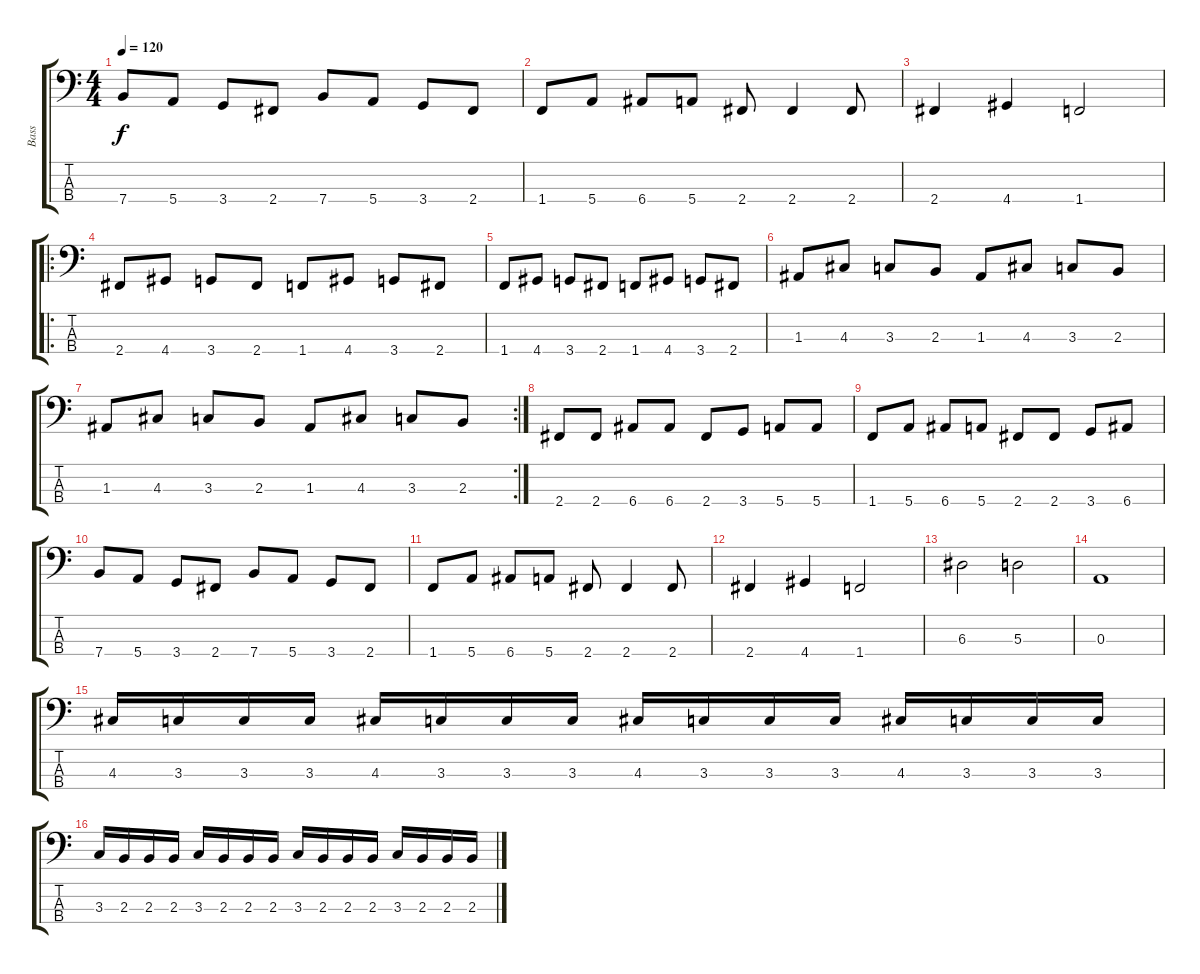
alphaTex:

\track ("Bass" "Bass") {instrument electricbasspick}
\staff {score tabs}
\tuning (G2 D2 A1 E1) {hide}
\ts (4 4)
\tempo 120
\clef f4
\ks c
7.4.8{dy f} 5.4.8 3.4.8 2.4.8 7.4.8 5.4.8 3.4.8 2.4.8 |
1.4.8 5.4.8 6.4.8 5.4.8 2.4.8 2.4.4 2.4.8 |
2.4.4 4.4.4 1.4.2 |
\ro
2.4.8 4.4.8 3.4.8 2.4.8 1.4.8 4.4.8 3.4.8 2.4.8 |
1.4.8 4.4.8 3.4.8 2.4.8 1.4.8 4.4.8 3.4.8 2.4.8 |
1.3.8 4.3.8 3.3.8 2.3.8 1.3.8 4.3.8 3.3.8 2.3.8 |
\rc 2
1.3.8 4.3.8 3.3.8 2.3.8 1.3.8 4.3.8 3.3.8 2.3.8 |
2.4.8 2.4.8 6.4.8 6.4.8 2.4.8 3.4.8 5.4.8 5.4.8 |
1.4.8 5.4.8 6.4.8 5.4.8 2.4.8 2.4.8 3.4.8 6.4.8 |
7.4.8 5.4.8 3.4.8 2.4.8 7.4.8 5.4.8 3.4.8 2.4.8 |
1.4.8 5.4.8 6.4.8 5.4.8 2.4.8 2.4.4 2.4.8 |
2.4.4 4.4.4 1.4.2 |
6.3.2 5.3.2 |
0.3.1 |
4.3.16 3.3.16 3.3.16 3.3.16 4.3.16 3.3.16 3.3.16 3.3.16 4.3.16 3.3.16 3.3.16 3.3.16 4.3.16 3.3.16 3.3.16 3.3.16 |
3.3.16 2.3.16 2.3.16 2.3.16 3.3.16 2.3.16 2.3.16 2.3.16 3.3.16 2.3.16 2.3.16 2.3.16 3.3.16 2.3.16 2.3.16 2.3.16
